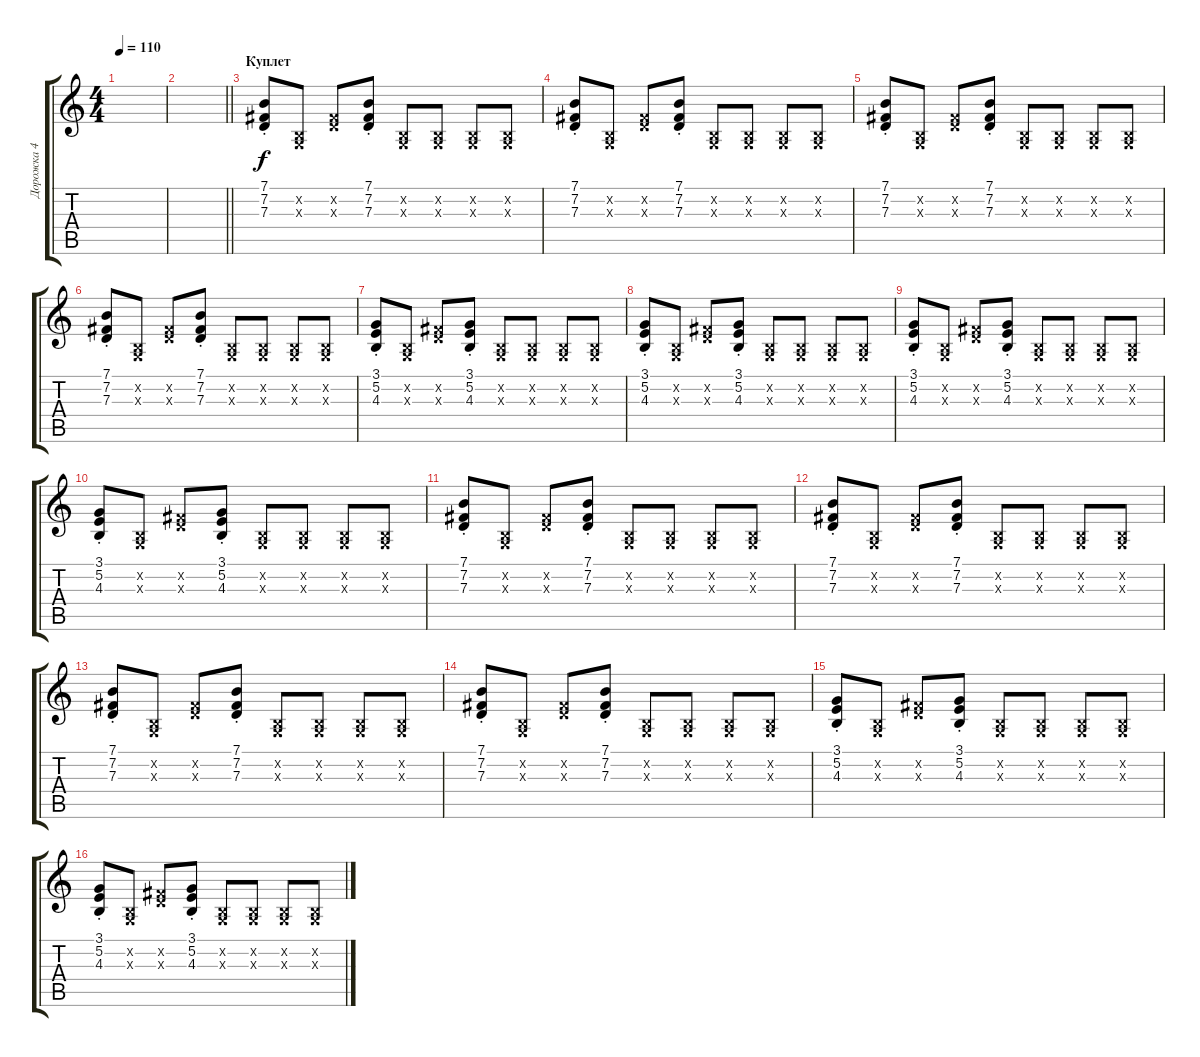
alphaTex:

\track ("Дорожка 4" "Дорожка 4") {instrument pad2warm}
\staff {score tabs}
\tuning (E4 B3 G3 D3 A2 E2) {hide}
\ts (4 4)
\tempo 110
\clef g2
\ks c
|
\barLineRight lightlight
|
\section ("" "Куплет")
(7.1{st} 7.2{st} 7.3{st}).8{volume 10 instrument stringensemble1} (0.2{x} 0.3{x}).8 (7.2{x} 7.3{x}).8 (7.1{st} 7.2{st} 7.3{st}).8 (0.2{x} 0.3{x}).8 (0.2{x} 0.3{x}).8 (0.2{x} 0.3{x}).8 (0.2{x} 0.3{x}).8 |
(7.1{st} 7.2{st} 7.3{st}).8 (0.2{x} 0.3{x}).8 (7.2{x} 7.3{x}).8 (7.1{st} 7.2{st} 7.3{st}).8 (0.2{x} 0.3{x}).8 (0.2{x} 0.3{x}).8 (0.2{x} 0.3{x}).8 (0.2{x} 0.3{x}).8 |
(7.1{st} 7.2{st} 7.3{st}).8 (0.2{x} 0.3{x}).8 (7.2{x} 7.3{x}).8 (7.1{st} 7.2{st} 7.3{st}).8 (0.2{x} 0.3{x}).8 (0.2{x} 0.3{x}).8 (0.2{x} 0.3{x}).8 (0.2{x} 0.3{x}).8 |
(7.1{st} 7.2{st} 7.3{st}).8 (0.2{x} 0.3{x}).8 (7.2{x} 7.3{x}).8 (7.1{st} 7.2{st} 7.3{st}).8 (0.2{x} 0.3{x}).8 (0.2{x} 0.3{x}).8 (0.2{x} 0.3{x}).8 (0.2{x} 0.3{x}).8 |
(3.1{st} 5.2{st} 4.3{st}).8 (0.2{x} 0.3{x}).8 (7.2{x} 7.3{x}).8 (3.1{st} 5.2{st} 4.3{st}).8 (0.2{x} 0.3{x}).8 (0.2{x} 0.3{x}).8 (0.2{x} 0.3{x}).8 (0.2{x} 0.3{x}).8 |
(3.1{st} 5.2{st} 4.3{st}).8 (0.2{x} 0.3{x}).8 (7.2{x} 7.3{x}).8 (3.1{st} 5.2{st} 4.3{st}).8 (0.2{x} 0.3{x}).8 (0.2{x} 0.3{x}).8 (0.2{x} 0.3{x}).8 (0.2{x} 0.3{x}).8 |
(3.1{st} 5.2{st} 4.3{st}).8 (0.2{x} 0.3{x}).8 (7.2{x} 7.3{x}).8 (3.1{st} 5.2{st} 4.3{st}).8 (0.2{x} 0.3{x}).8 (0.2{x} 0.3{x}).8 (0.2{x} 0.3{x}).8 (0.2{x} 0.3{x}).8 |
(3.1{st} 5.2{st} 4.3{st}).8 (0.2{x} 0.3{x}).8 (7.2{x} 7.3{x}).8 (3.1{st} 5.2{st} 4.3{st}).8 (0.2{x} 0.3{x}).8 (0.2{x} 0.3{x}).8 (0.2{x} 0.3{x}).8 (0.2{x} 0.3{x}).8 |
(7.1{st} 7.2{st} 7.3{st}).8 (0.2{x} 0.3{x}).8 (7.2{x} 7.3{x}).8 (7.1{st} 7.2{st} 7.3{st}).8 (0.2{x} 0.3{x}).8 (0.2{x} 0.3{x}).8 (0.2{x} 0.3{x}).8 (0.2{x} 0.3{x}).8 |
(7.1{st} 7.2{st} 7.3{st}).8 (0.2{x} 0.3{x}).8 (7.2{x} 7.3{x}).8 (7.1{st} 7.2{st} 7.3{st}).8 (0.2{x} 0.3{x}).8 (0.2{x} 0.3{x}).8 (0.2{x} 0.3{x}).8 (0.2{x} 0.3{x}).8 |
(7.1{st} 7.2{st} 7.3{st}).8 (0.2{x} 0.3{x}).8 (7.2{x} 7.3{x}).8 (7.1{st} 7.2{st} 7.3{st}).8 (0.2{x} 0.3{x}).8 (0.2{x} 0.3{x}).8 (0.2{x} 0.3{x}).8 (0.2{x} 0.3{x}).8 |
(7.1{st} 7.2{st} 7.3{st}).8 (0.2{x} 0.3{x}).8 (7.2{x} 7.3{x}).8 (7.1{st} 7.2{st} 7.3{st}).8 (0.2{x} 0.3{x}).8 (0.2{x} 0.3{x}).8 (0.2{x} 0.3{x}).8 (0.2{x} 0.3{x}).8 |
(3.1{st} 5.2{st} 4.3{st}).8 (0.2{x} 0.3{x}).8 (7.2{x} 7.3{x}).8 (3.1{st} 5.2{st} 4.3{st}).8 (0.2{x} 0.3{x}).8 (0.2{x} 0.3{x}).8 (0.2{x} 0.3{x}).8 (0.2{x} 0.3{x}).8 |
(3.1{st} 5.2{st} 4.3{st}).8 (0.2{x} 0.3{x}).8 (7.2{x} 7.3{x}).8 (3.1{st} 5.2{st} 4.3{st}).8 (0.2{x} 0.3{x}).8 (0.2{x} 0.3{x}).8 (0.2{x} 0.3{x}).8 (0.2{x} 0.3{x}).8
